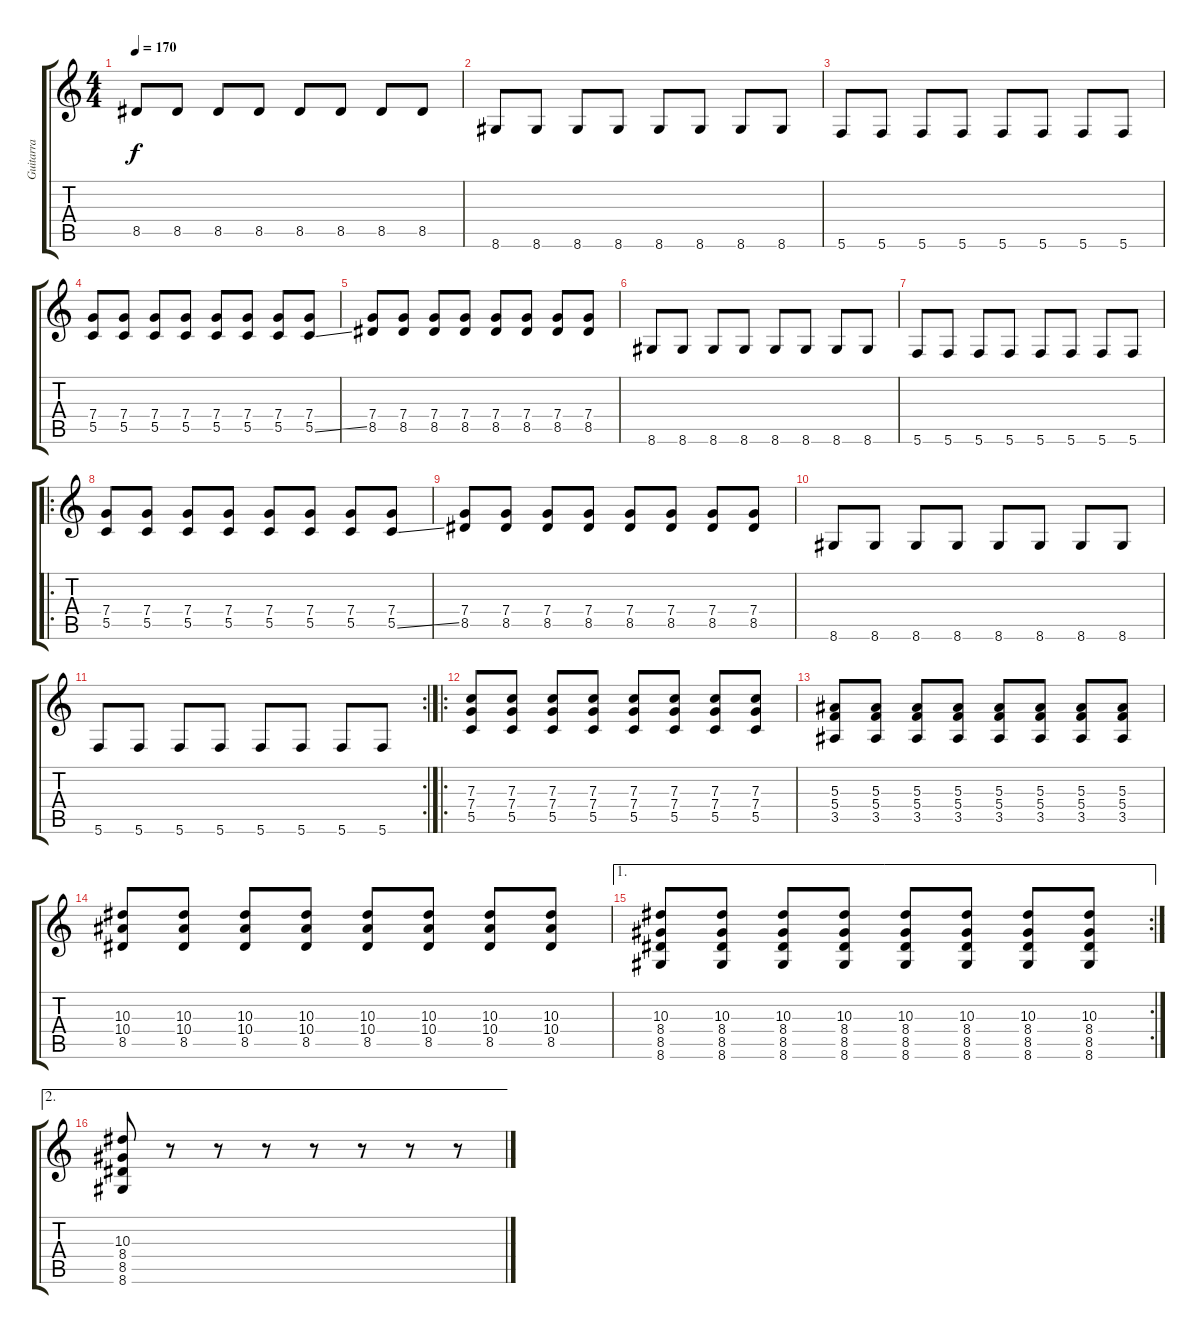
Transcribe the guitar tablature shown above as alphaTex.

\track ("Guitarra" "Guitarra") {instrument distortionguitar}
\staff {score tabs}
\tuning (D4 A3 F3 C3 G2 C2) {hide}
\ts (4 4)
\tempo 170
\clef g2
\ks c
8.5.8{dy f} 8.5.8 8.5.8 8.5.8 8.5.8 8.5.8 8.5.8 8.5.8 |
8.6.8 8.6.8 8.6.8 8.6.8 8.6.8 8.6.8 8.6.8 8.6.8 |
5.6.8 5.6.8 5.6.8 5.6.8 5.6.8 5.6.8 5.6.8 5.6.8 |
(7.4 5.5).8{instrument electricguitarmuted} (7.4 5.5).8{instrument electricguitarmuted} (7.4 5.5).8{instrument electricguitarmuted} (7.4 5.5).8{instrument electricguitarmuted} (7.4 5.5).8{instrument electricguitarmuted} (7.4 5.5).8{instrument electricguitarmuted} (7.4 5.5).8{instrument electricguitarmuted} (7.4 5.5{ss}).8{instrument electricguitarmuted} |
(7.4 8.5).8 (7.4 8.5).8 (7.4 8.5).8 (7.4 8.5).8 (7.4 8.5).8 (7.4 8.5).8 (7.4 8.5).8 (7.4 8.5).8 |
8.6.8 8.6.8 8.6.8 8.6.8 8.6.8 8.6.8 8.6.8 8.6.8 |
5.6.8 5.6.8 5.6.8 5.6.8 5.6.8 5.6.8 5.6.8 5.6.8 |
\ro
(7.4 5.5).8{instrument electricguitarmuted} (7.4 5.5).8{instrument electricguitarmuted} (7.4 5.5).8{instrument electricguitarmuted} (7.4 5.5).8{instrument electricguitarmuted} (7.4 5.5).8{instrument electricguitarmuted} (7.4 5.5).8{instrument electricguitarmuted} (7.4 5.5).8{instrument electricguitarmuted} (7.4 5.5{ss}).8{instrument electricguitarmuted} |
(7.4 8.5).8 (7.4 8.5).8 (7.4 8.5).8 (7.4 8.5).8 (7.4 8.5).8 (7.4 8.5).8 (7.4 8.5).8 (7.4 8.5).8 |
8.6.8 8.6.8 8.6.8 8.6.8 8.6.8 8.6.8 8.6.8 8.6.8 |
\rc 2
5.6.8 5.6.8 5.6.8 5.6.8 5.6.8 5.6.8 5.6.8 5.6.8 |
\ro
(7.3 7.4 5.5).8{instrument distortionguitar} (7.3 7.4 5.5).8{instrument distortionguitar} (7.3 7.4 5.5).8{instrument distortionguitar} (7.3 7.4 5.5).8{instrument distortionguitar} (7.3 7.4 5.5).8{instrument distortionguitar} (7.3 7.4 5.5).8{instrument distortionguitar} (7.3 7.4 5.5).8{instrument distortionguitar} (7.3 7.4 5.5).8{instrument distortionguitar} |
(5.3 5.4 3.5).8 (5.3 5.4 3.5).8 (5.3 5.4 3.5).8 (5.3 5.4 3.5).8 (5.3 5.4 3.5).8 (5.3 5.4 3.5).8 (5.3 5.4 3.5).8 (5.3 5.4 3.5).8 |
(10.3 10.4 8.5).8 (10.3 10.4 8.5).8 (10.3 10.4 8.5).8 (10.3 10.4 8.5).8 (10.3 10.4 8.5).8 (10.3 10.4 8.5).8 (10.3 10.4 8.5).8 (10.3 10.4 8.5).8 |
\ae 1
\rc 2
(10.3 8.4 8.5 8.6).8 (10.3 8.4 8.5 8.6).8 (10.3 8.4 8.5 8.6).8 (10.3 8.4 8.5 8.6).8 (10.3 8.4 8.5 8.6).8 (10.3 8.4 8.5 8.6).8 (10.3 8.4 8.5 8.6).8 (10.3 8.4 8.5 8.6).8 |
\ae 2
(10.3 8.4 8.5 8.6).8 r.8 r.8 r.8 r.8 r.8 r.8 r.8
